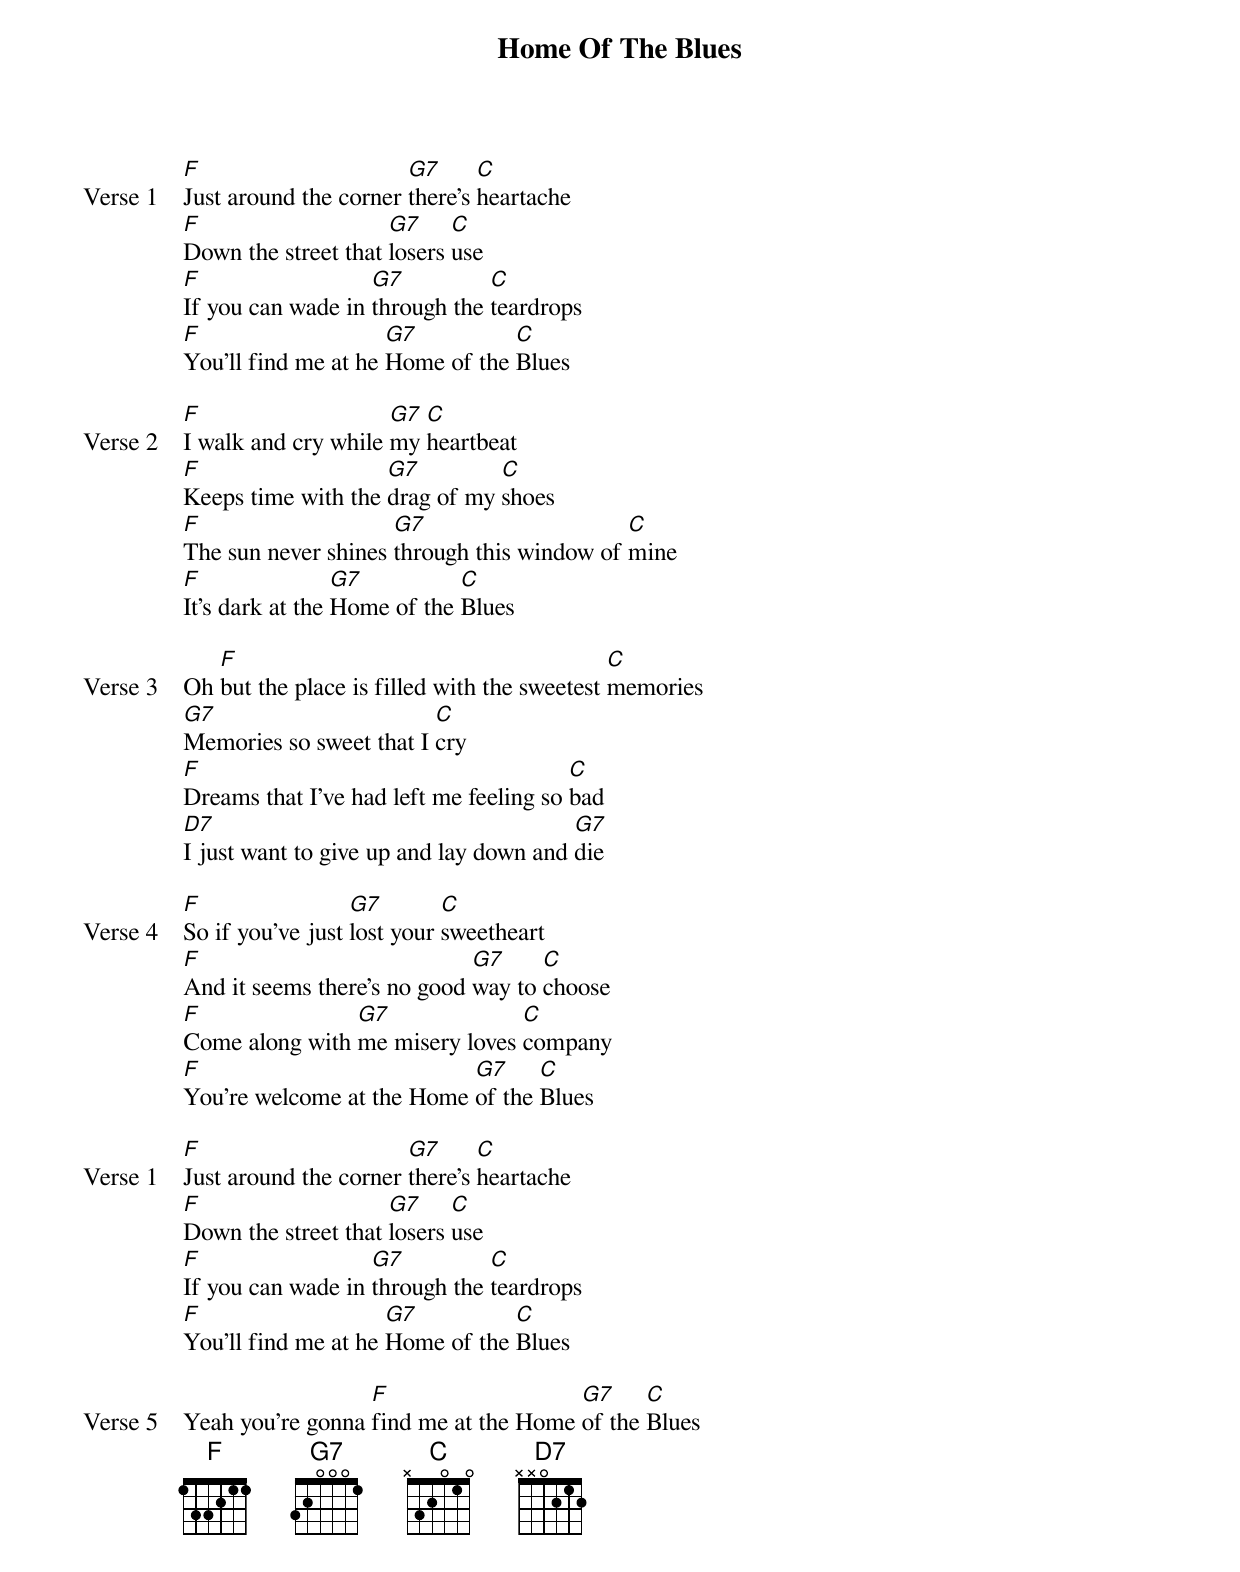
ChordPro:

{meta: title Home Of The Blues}
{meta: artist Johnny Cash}
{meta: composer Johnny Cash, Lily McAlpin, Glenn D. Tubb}

{start_of_verse: Verse 1}
[F]Just around the corner [G7]there's [C]heartache
[F]Down the street that [G7]losers [C]use
[F]If you can wade in [G7]through the [C]teardrops
[F]You'll find me at he [G7]Home of the [C]Blues
{end_of_verse}

{start_of_verse: Verse 2}
[F]I walk and cry while [G7]my [C]heartbeat
[F]Keeps time with the [G7]drag of my [C]shoes
[F]The sun never shines [G7]through this window of [C]mine
[F]It's dark at the [G7]Home of the [C]Blues
{end_of_verse}

{start_of_verse: Verse 3}
Oh [F]but the place is filled with the sweetest [C]memories
[G7]Memories so sweet that I [C]cry
[F]Dreams that I've had left me feeling so [C]bad
[D7]I just want to give up and lay down and [G7]die
{end_of_verse}

{start_of_verse: Verse 4}
[F]So if you've just [G7]lost your [C]sweetheart
[F]And it seems there's no good [G7]way to [C]choose
[F]Come along with [G7]me misery loves [C]company
[F]You're welcome at the Home [G7]of the [C]Blues
{end_of_verse}

{start_of_verse: Verse 1}
[F]Just around the corner [G7]there's [C]heartache
[F]Down the street that [G7]losers [C]use
[F]If you can wade in [G7]through the [C]teardrops
[F]You'll find me at he [G7]Home of the [C]Blues
{end_of_verse}

{start_of_verse: Verse 5}
Yeah you're gonna [F]find me at the Home [G7]of the [C]Blues
{end_of_verse}
